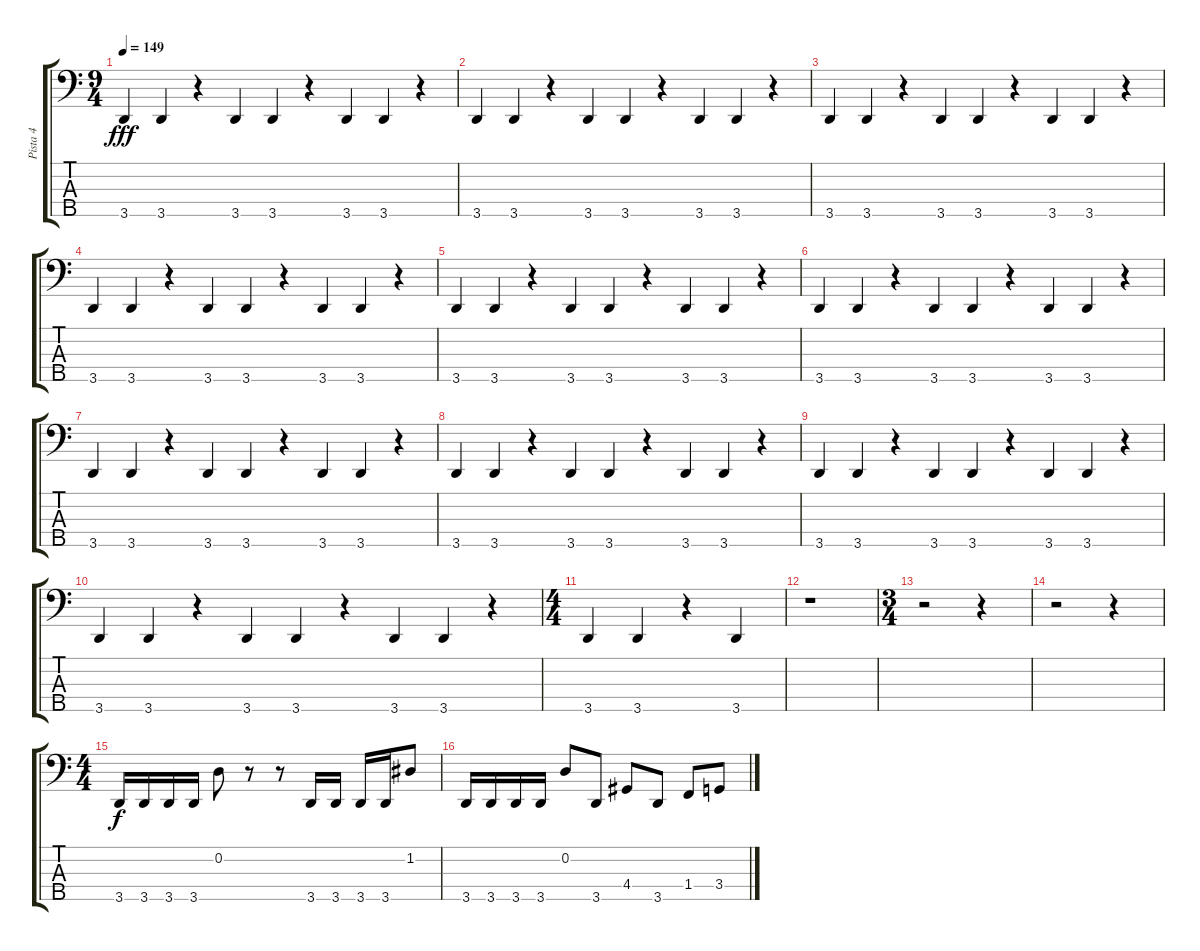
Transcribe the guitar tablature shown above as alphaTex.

\track ("Pista 4" "Pista 4") {instrument electricbassfinger}
\staff {score tabs}
\tuning (G2 D2 A1 E1 B0) {hide}
\ts (9 4)
\tempo 149
\clef f4
\ks c
3.5.4{dy fff volume 13} 3.5.4 r.4 3.5.4 3.5.4 r.4 3.5.4 3.5.4 r.4 |
3.5.4 3.5.4 r.4 3.5.4 3.5.4 r.4 3.5.4 3.5.4 r.4 |
3.5.4 3.5.4 r.4 3.5.4 3.5.4 r.4 3.5.4 3.5.4 r.4 |
3.5.4 3.5.4 r.4 3.5.4 3.5.4 r.4 3.5.4 3.5.4 r.4 |
3.5.4 3.5.4 r.4 3.5.4 3.5.4 r.4 3.5.4 3.5.4 r.4 |
3.5.4 3.5.4 r.4 3.5.4 3.5.4 r.4 3.5.4 3.5.4 r.4 |
3.5.4 3.5.4 r.4 3.5.4 3.5.4 r.4 3.5.4 3.5.4 r.4 |
3.5.4 3.5.4 r.4 3.5.4 3.5.4 r.4 3.5.4 3.5.4 r.4 |
3.5.4 3.5.4 r.4 3.5.4 3.5.4 r.4 3.5.4 3.5.4 r.4 |
3.5.4 3.5.4 r.4 3.5.4 3.5.4 r.4 3.5.4 3.5.4 r.4 |
\ts (4 4)
3.5.4 3.5.4 r.4 3.5.4 |
r.1 |
\ts (3 4)
r.2 r.4 |
r.2 r.4 |
\ts (4 4)
3.5.16{dy f} 3.5.16 3.5.16 3.5.16 0.2.8 r.8 r.8 3.5.16 3.5.16 3.5.16 3.5.16 1.2.8 |
3.5.16 3.5.16 3.5.16 3.5.16 0.2.8 3.5.8 4.4.8 3.5.8 1.4.8 3.4.8
